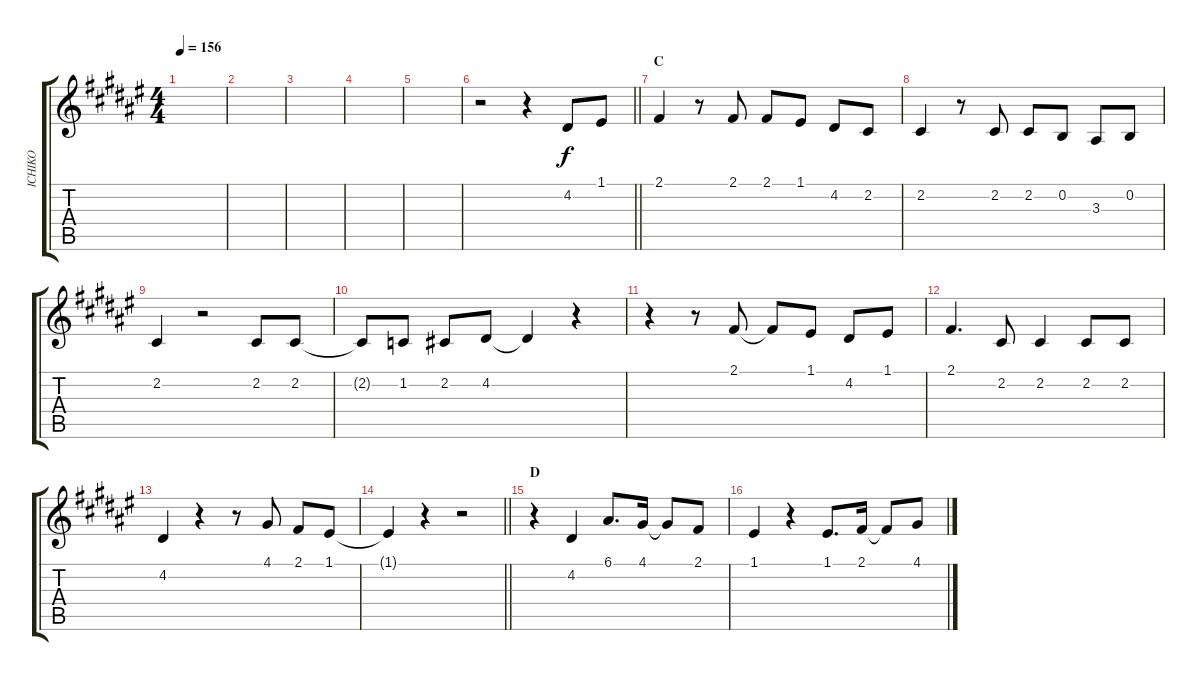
\track ("ICHIKO" "ICHIKO") {instrument flute}
\staff {score tabs}
\tuning (E4 B3 G3 D3 A2 E2) {hide}
\ts (4 4)
\tempo 156
\clef g2
\ks f#
|
|
|
|
|
\barLineRight lightlight
r.2 r.4 4.2.8{dy f} 1.1.8 |
\section ("" "C")
2.1.4 r.8 2.1.8 2.1.8 1.1.8 4.2.8 2.2.8 |
2.2.4 r.8 2.2.8 2.2.8 0.2.8 3.3.8 0.2.8 |
2.2.4 r.2 2.2.8 2.2.8 |
2.2{t}.8 1.2.8 2.2.8 4.2.8 4.2{t}.4 r.4 |
r.4 r.8 2.1.8 2.1{t}.8 1.1.8 4.2.8 1.1.8 |
2.1.4{d} 2.2.8 2.2.4 2.2.8 2.2.8 |
4.2.4 r.4 r.8 4.1.8 2.1.8 1.1.8 |
\barLineRight lightlight
1.1{t}.4 r.4 r.2 |
\section ("" "D")
r.4 4.2.4 6.1.8{d} 4.1.16 4.1{t}.8 2.1.8 |
1.1.4 r.4 1.1.8{d} 2.1.16 2.1{t}.8 4.1.8
